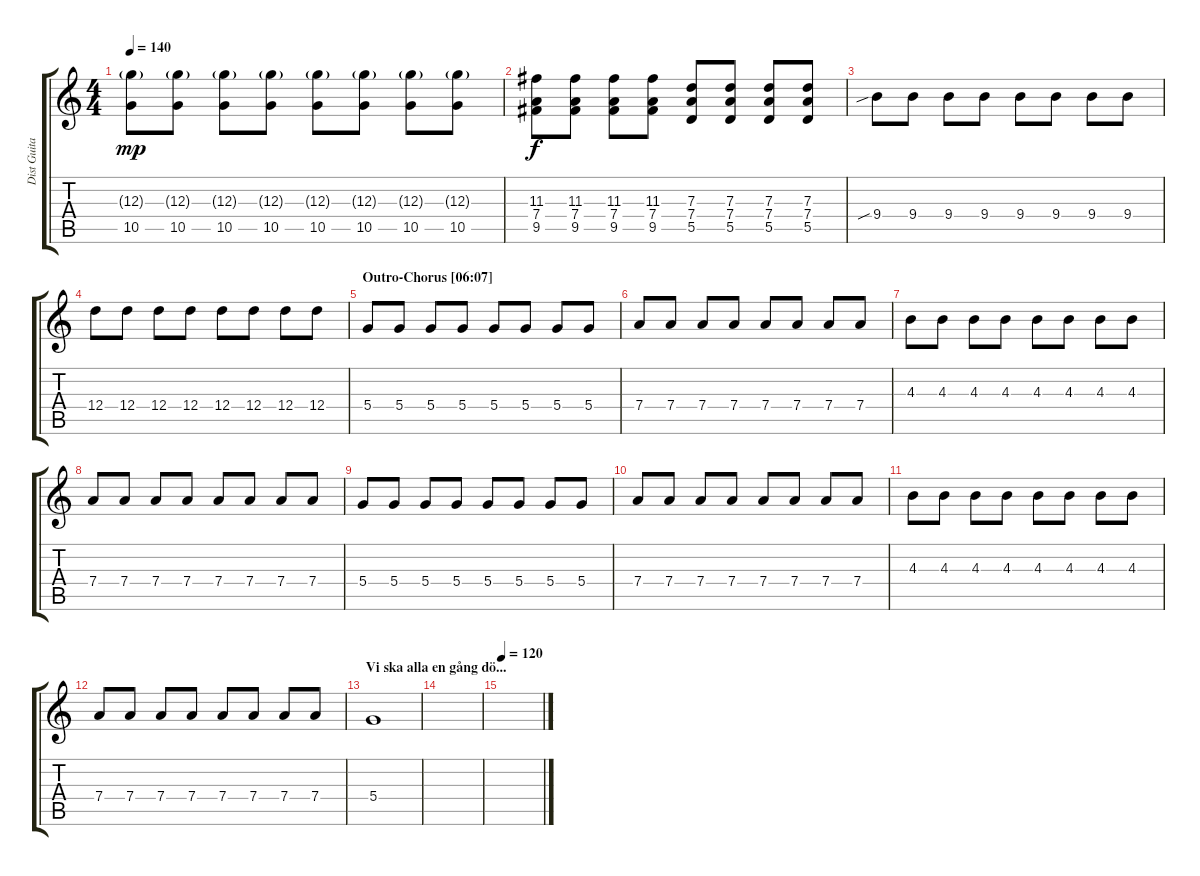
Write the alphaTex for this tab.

\track ("Dist Guitar (Right)" "Dist Guita") {instrument distortionguitar}
\staff {score tabs}
\tuning (E4 B3 G3 D3 A2 E2) {hide}
\ts (4 4)
\section ("" "")
\tempo 140
\clef g2
\ks c
(12.3{g} 10.5).8{dy mp} (12.3{g} 10.5).8 (12.3{g} 10.5).8 (12.3{g} 10.5).8 (12.3{g} 10.5).8 (12.3{g} 10.5).8 (12.3{g} 10.5).8 (12.3{g} 10.5).8 |
(11.3 7.4 9.5).8{dy f} (11.3 7.4 9.5).8 (11.3 7.4 9.5).8 (11.3 7.4 9.5).8 (7.3 7.4 5.5).8 (7.3 7.4 5.5).8 (7.3 7.4 5.5).8 (7.3 7.4 5.5).8 |
9.4{sib}.8 9.4.8 9.4.8 9.4.8 9.4.8 9.4.8 9.4.8 9.4.8 |
12.4.8 12.4.8 12.4.8 12.4.8 12.4.8 12.4.8 12.4.8 12.4.8 |
\section ("" "Outro-Chorus [06:07]")
5.4.8 5.4.8 5.4.8 5.4.8 5.4.8 5.4.8 5.4.8 5.4.8 |
7.4.8 7.4.8 7.4.8 7.4.8 7.4.8 7.4.8 7.4.8 7.4.8 |
4.3.8 4.3.8 4.3.8 4.3.8 4.3.8 4.3.8 4.3.8 4.3.8 |
7.4.8 7.4.8 7.4.8 7.4.8 7.4.8 7.4.8 7.4.8 7.4.8 |
5.4.8 5.4.8 5.4.8 5.4.8 5.4.8 5.4.8 5.4.8 5.4.8 |
7.4.8 7.4.8 7.4.8 7.4.8 7.4.8 7.4.8 7.4.8 7.4.8 |
4.3.8 4.3.8 4.3.8 4.3.8 4.3.8 4.3.8 4.3.8 4.3.8 |
7.4.8 7.4.8 7.4.8 7.4.8 7.4.8 7.4.8 7.4.8 7.4.8 |
\section ("" "Vi ska alla en gång dö...")
5.4.1{volume 0} |
|
\tempo 120
